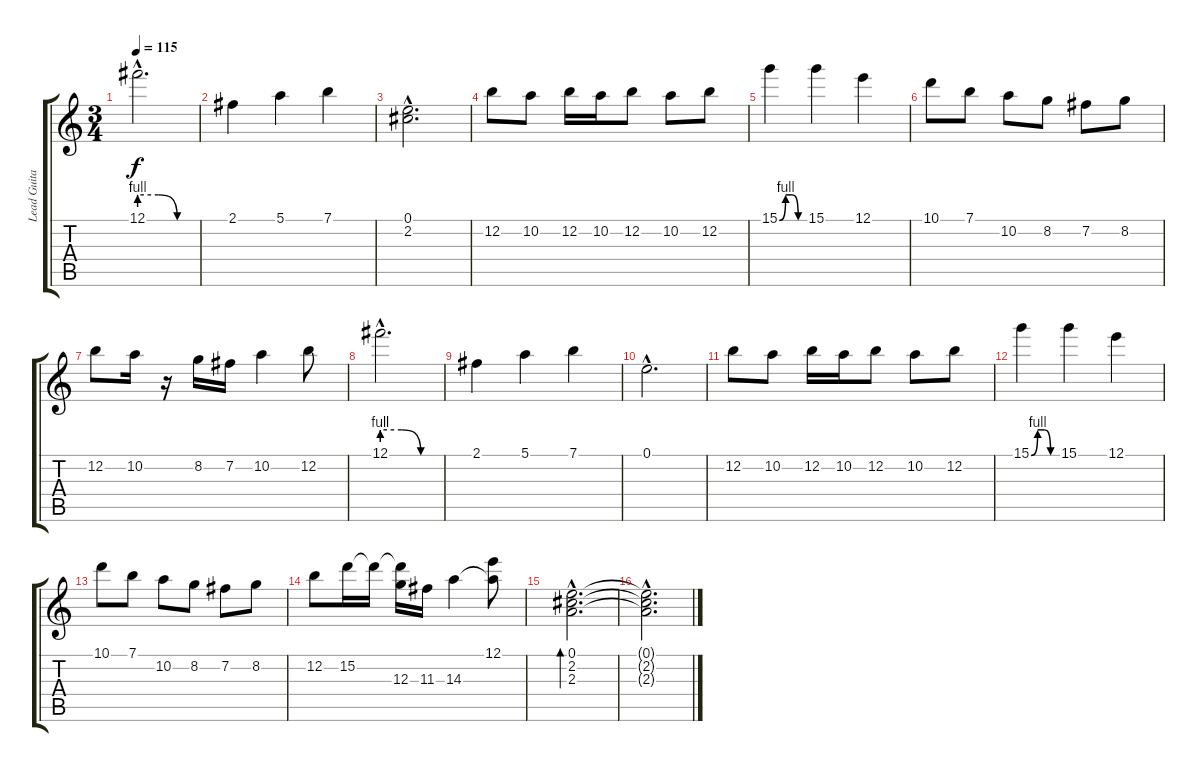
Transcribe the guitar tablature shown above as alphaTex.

\track ("Lead Guitar" "Lead Guita") {instrument electricguitarjazz}
\staff {score tabs}
\tuning (E4 B3 G3 D3 A2 E2) {hide}
\ts (3 4)
\tempo 115
\clef g2
\ks c
12.1{be (custom 0 4 20 4 40 0 60 0) hac}.2{d dy f instrument electricguitarjazz} |
2.1.4 5.1.4 7.1.4 |
(0.1{hac} 2.2{hac}).2{d} |
12.2.8 10.2.8 12.2.16 10.2.16 12.2.8 10.2.8 12.2.8 |
15.1{be (custom 0 0 15 4 30 4 45 0 60 0)}.4 15.1.4 12.1.4 |
10.1.8 7.1.8 10.2.8 8.2.8 7.2.8 8.2.8 |
12.2.8 10.2.16 r.16 8.2.16 7.2.16 10.2.4 12.2.8 |
12.1{be (custom 0 4 20 4 40 0 60 0) hac}.2{d} |
2.1.4 5.1.4 7.1.4 |
0.1{hac}.2{d} |
12.2.8 10.2.8 12.2.16 10.2.16 12.2.8 10.2.8 12.2.8 |
15.1{be (custom 0 0 15 4 30 4 45 0 60 0)}.4 15.1.4 12.1.4 |
10.1.8 7.1.8 10.2.8 8.2.8 7.2.8 8.2.8 |
12.2.8 15.2.16 15.2{t}.16 (15.2{t} 12.3).16 11.3.16 14.3.4 (12.1 14.3{t}).8 |
(0.1{hac} 2.2{hac} 2.3{hac}).2{d bd 480} |
(0.1{hac t} 2.2{hac t} 2.3{hac t}).2{d}
